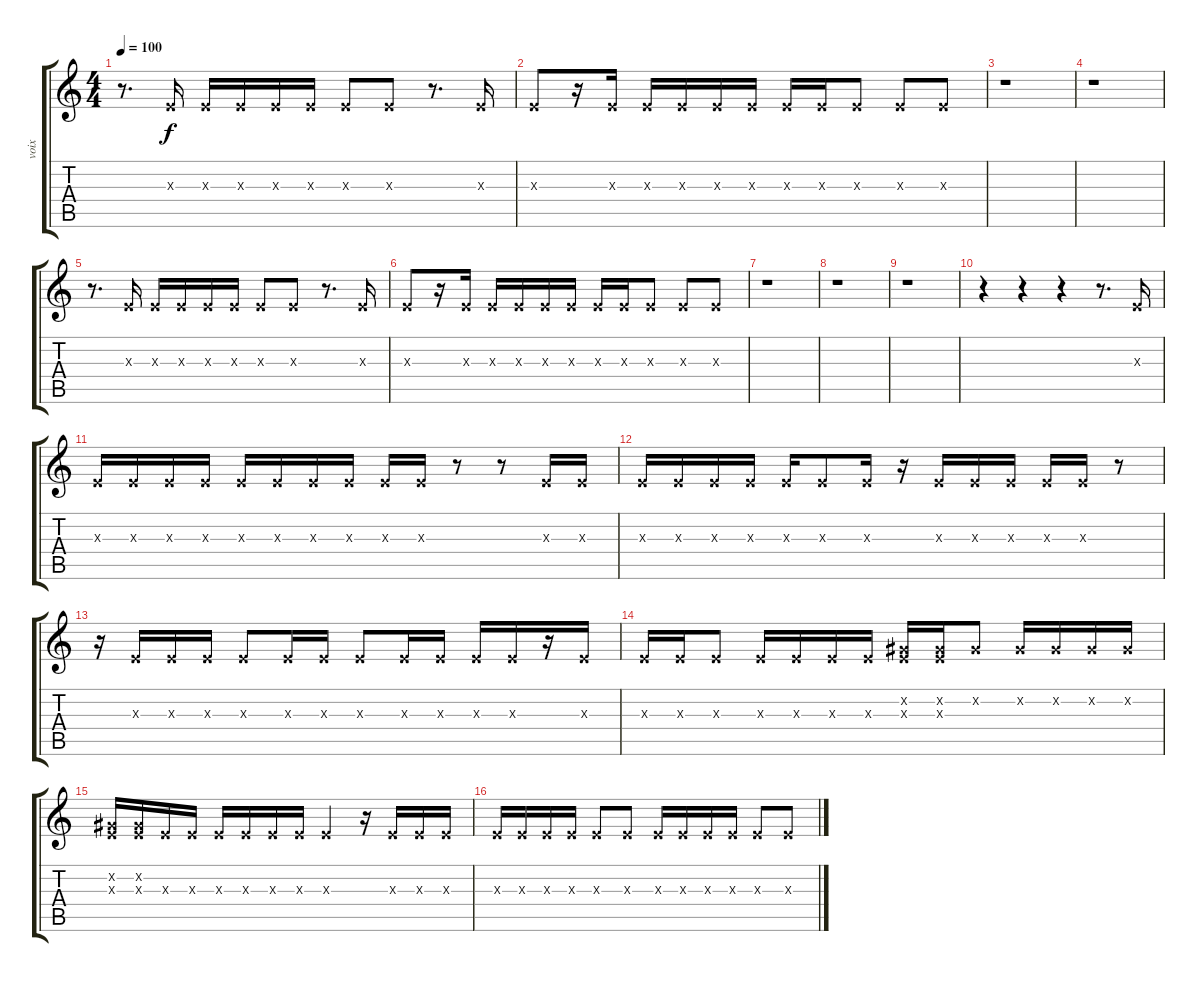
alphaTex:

\track ("voix" "voix") {instrument guitarharmonics}
\staff {score tabs}
\tuning (Db4 Ab3 E3 B2 Gb2 Db2) {hide}
\ts (4 4)
\tempo 100
\clef g2
\ks c
r.8{d dy f} 0.3{x}.16 0.3{x}.16 0.3{x}.16 0.3{x}.16 0.3{x}.16 0.3{x}.8 0.3{x}.8 r.8{d} 0.3{x}.16 |
0.3{x}.8 r.16 0.3{x}.16 0.3{x}.16 0.3{x}.16 0.3{x}.16 0.3{x}.16 0.3{x}.16 0.3{x}.16 0.3{x}.8 0.3{x}.8 0.3{x}.8 |
r.1 |
r.1 |
r.8{d} 0.3{x}.16 0.3{x}.16 0.3{x}.16 0.3{x}.16 0.3{x}.16 0.3{x}.8 0.3{x}.8 r.8{d} 0.3{x}.16 |
0.3{x}.8 r.16 0.3{x}.16 0.3{x}.16 0.3{x}.16 0.3{x}.16 0.3{x}.16 0.3{x}.16 0.3{x}.16 0.3{x}.8 0.3{x}.8 0.3{x}.8 |
r.1 |
r.1 |
r.1 |
r.4 r.4 r.4 r.8{d} 0.3{x}.16 |
0.3{x}.16 0.3{x}.16 0.3{x}.16 0.3{x}.16 0.3{x}.16 0.3{x}.16 0.3{x}.16 0.3{x}.16 0.3{x}.16 0.3{x}.16 r.8 r.8 0.3{x}.16 0.3{x}.16 |
0.3{x}.16 0.3{x}.16 0.3{x}.16 0.3{x}.16 0.3{x}.16 0.3{x}.8 0.3{x}.16 r.16 0.3{x}.16 0.3{x}.16 0.3{x}.16 0.3{x}.16 0.3{x}.16 r.8 |
r.16 0.3{x}.16 0.3{x}.16 0.3{x}.16 0.3{x}.8 0.3{x}.16 0.3{x}.16 0.3{x}.8 0.3{x}.16 0.3{x}.16 0.3{x}.16 0.3{x}.16 r.16 0.3{x}.16 |
0.3{x}.16 0.3{x}.16 0.3{x}.8 0.3{x}.16 0.3{x}.16 0.3{x}.16 0.3{x}.16 (0.2{x} 0.3{x}).16 (0.2{x} 0.3{x}).16 0.2{x}.8 0.2{x}.16 0.2{x}.16 0.2{x}.16 0.2{x}.16 |
(0.2{x} 0.3{x}).16 (0.2{x} 0.3{x}).16 0.3{x}.16 0.3{x}.16 0.3{x}.16 0.3{x}.16 0.3{x}.16 0.3{x}.16 0.3{x}.4 r.16 0.3{x}.16 0.3{x}.16 0.3{x}.16 |
0.3{x}.16 0.3{x}.16 0.3{x}.16 0.3{x}.16 0.3{x}.8 0.3{x}.8 0.3{x}.16 0.3{x}.16 0.3{x}.16 0.3{x}.16 0.3{x}.8 0.3{x}.8
